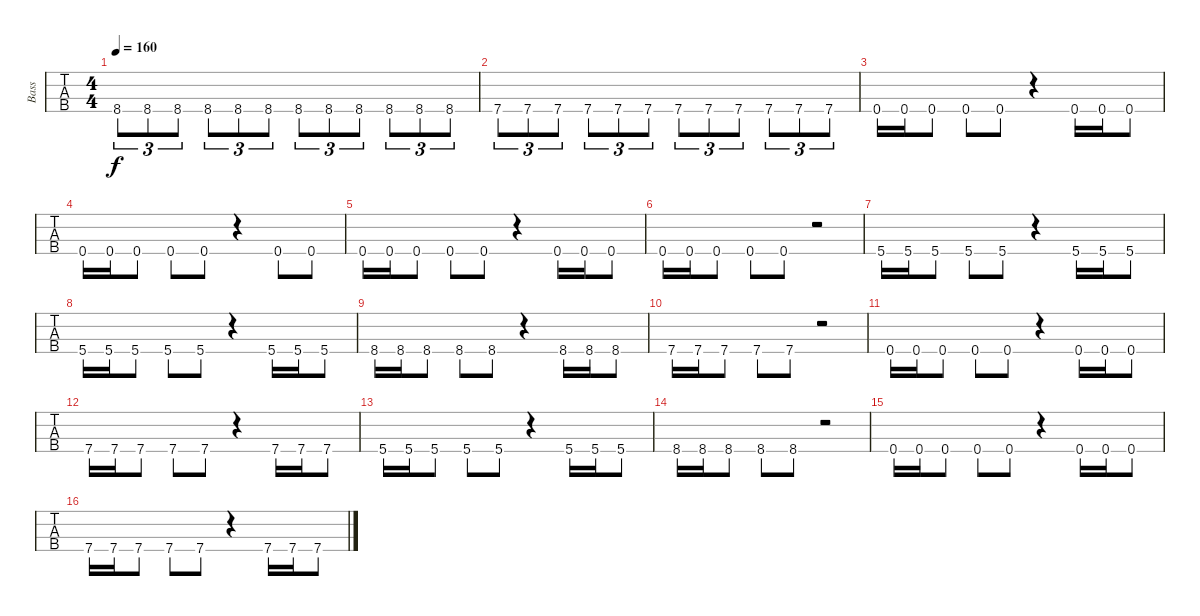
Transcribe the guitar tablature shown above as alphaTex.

\track ("Bass" "Bass") {instrument electricbasspick}
\staff {tabs}
\tuning (F2 C2 G1 C1) {hide}
\ts (4 4)
\tempo 160
\clef f4
\ks c
8.4.8{tu (3 2) dy f} 8.4.8{tu (3 2)} 8.4.8{tu (3 2)} 8.4.8{tu (3 2)} 8.4.8{tu (3 2)} 8.4.8{tu (3 2)} 8.4.8{tu (3 2)} 8.4.8{tu (3 2)} 8.4.8{tu (3 2)} 8.4.8{tu (3 2)} 8.4.8{tu (3 2)} 8.4.8{tu (3 2)} |
7.4.8{tu (3 2)} 7.4.8{tu (3 2)} 7.4.8{tu (3 2)} 7.4.8{tu (3 2)} 7.4.8{tu (3 2)} 7.4.8{tu (3 2)} 7.4.8{tu (3 2)} 7.4.8{tu (3 2)} 7.4.8{tu (3 2)} 7.4.8{tu (3 2)} 7.4.8{tu (3 2)} 7.4.8{tu (3 2)} |
0.4.16 0.4.16 0.4.8 0.4.8 0.4.8 r.4 0.4.16 0.4.16 0.4.8 |
0.4.16 0.4.16 0.4.8 0.4.8 0.4.8 r.4 0.4.8 0.4.8 |
0.4.16 0.4.16 0.4.8 0.4.8 0.4.8 r.4 0.4.16 0.4.16 0.4.8 |
0.4.16 0.4.16 0.4.8 0.4.8 0.4.8 r.2 |
5.4.16 5.4.16 5.4.8 5.4.8 5.4.8 r.4 5.4.16 5.4.16 5.4.8 |
5.4.16 5.4.16 5.4.8 5.4.8 5.4.8 r.4 5.4.16 5.4.16 5.4.8 |
8.4.16 8.4.16 8.4.8 8.4.8 8.4.8 r.4 8.4.16 8.4.16 8.4.8 |
7.4.16 7.4.16 7.4.8 7.4.8 7.4.8 r.2 |
0.4.16 0.4.16 0.4.8 0.4.8 0.4.8 r.4 0.4.16 0.4.16 0.4.8 |
7.4.16 7.4.16 7.4.8 7.4.8 7.4.8 r.4 7.4.16 7.4.16 7.4.8 |
5.4.16 5.4.16 5.4.8 5.4.8 5.4.8 r.4 5.4.16 5.4.16 5.4.8 |
8.4.16 8.4.16 8.4.8 8.4.8 8.4.8 r.2 |
0.4.16 0.4.16 0.4.8 0.4.8 0.4.8 r.4 0.4.16 0.4.16 0.4.8 |
7.4.16 7.4.16 7.4.8 7.4.8 7.4.8 r.4 7.4.16 7.4.16 7.4.8
